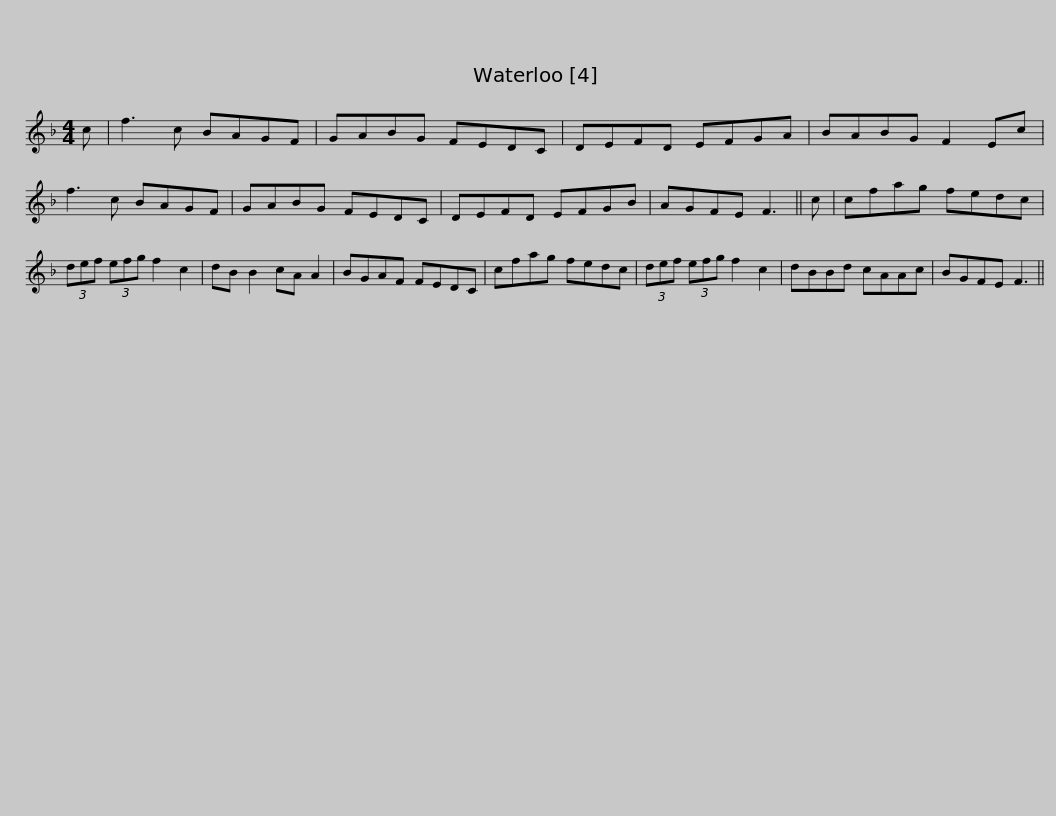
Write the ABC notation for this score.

X:1
L:1/8
M:4/4
I:linebreak $
K:F
V:1 treble
V:1
 c | f3 c BAGF | GABG FEDC | DEFD EFGA | BABG F2 Ec | %5
 f3 c BAGF |$ GABG FEDC | DEFD EFGB | AGFE F3 || c | %10
 cfag fedc | (3def (3efg f2 c2 | dB B2 cA A2 |$ BGAF FEDC | cfag fedc | %15
 (3def (3efg f2 c2 | dBBd cAAc | BGFE F3 || %18
